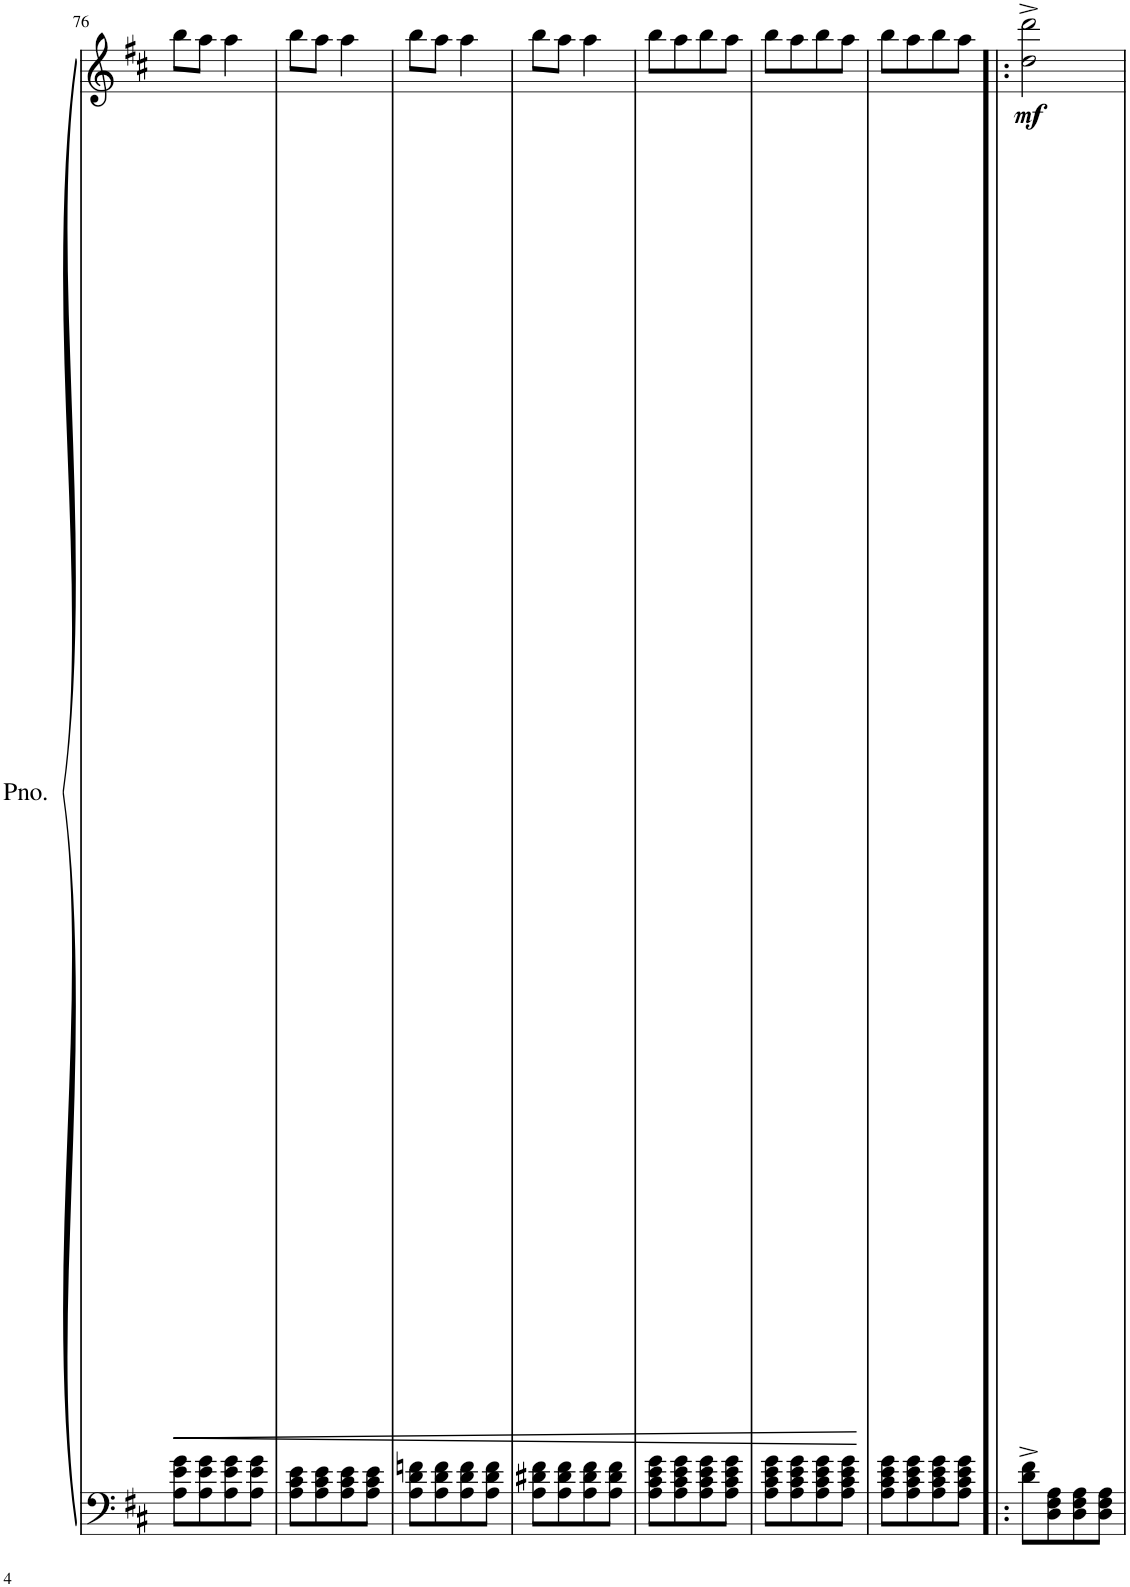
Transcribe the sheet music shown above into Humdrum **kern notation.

**kern	**kern	**dynam
*part1	*part1	*part1
*staff2	*staff1	*staff1/2
*I"Piano	*	*
*I'Pno.	*	*
!!LO:PB:g=z
*clefF4	*clefG2	*
*k[f#c#]	*k[f#c#]	*
*M1/2	*M1/2	*
=76	=76	=76
!	!	!LO:HP:b
8A\ 8e\ 8g\L	8bb\L	<
8A\ 8e\ 8g\	8aa\J	.
8A\ 8e\ 8g\	4aa\	.
8A\ 8e\ 8g\J	.	.
=77	=77	=77
8A\ 8c#\ 8e\L	8bb\L	.
8A\ 8c#\ 8e\	8aa\J	.
8A\ 8c#\ 8e\	4aa\	.
8A\ 8c#\ 8e\J	.	.
=78	=78	=78
8A\ 8d\ 8fn\L	8bb\L	.
8A\ 8d\ 8f\	8aa\J	.
8A\ 8d\ 8f\	4aa\	.
8A\ 8d\ 8f\J	.	.
=79	=79	=79
8A\ 8d#X\ 8f#\L	8bb\L	.
8A\ 8d#\ 8f#\	8aa\J	.
8A\ 8d#\ 8f#\	4aa\	.
8A\ 8d#\ 8f#\J	.	.
=80	=80	=80
8A\ 8c#\ 8e\ 8g\L	8bb\L	.
8A\ 8c#\ 8e\ 8g\	8aa\	.
8A\ 8c#\ 8e\ 8g\	8bb\	.
8A\ 8c#\ 8e\ 8g\J	8aa\J	.
=81	=81	=81
8A\ 8c#\ 8e\ 8g\L	8bb\L	.
8A\ 8c#\ 8e\ 8g\	8aa\	.
8A\ 8c#\ 8e\ 8g\	8bb\	.
8A\ 8c#\ 8e\ 8g\J	8aa\J	.
.	.	[
=82	=82	=82
8A\ 8c#\ 8e\ 8g\L	8bb\L	.
8A\ 8c#\ 8e\ 8g\	8aa\	.
8A\ 8c#\ 8e\ 8g\	8bb\	.
8A\ 8c#\ 8e\ 8g\J	8aa\J	.
=83!|:	=83!|:	=83!|:
!	!	!LO:DY:b
8d\^ 8f#\^L	2dd\^ 2ddd\^	mf
8D\ 8F#\ 8A\	.	.
8D\ 8F#\ 8A\	.	.
8D\ 8F#\ 8A\J	.	.
=	=	=
*-	*-	*-
